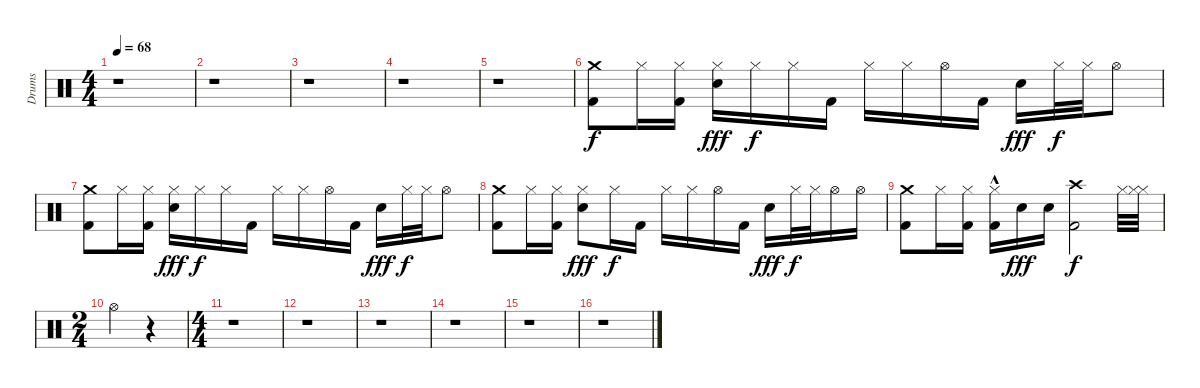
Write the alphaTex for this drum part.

\track ("Drums" "Drums") {instrument percussion}
\staff {score}
\articulation defaults
\ts (4 4)
\tempo 68
\clef neutral
\ks c
r.1{dy f} |
r.1 |
r.1 |
r.1 |
r.1 |
("Crash medium (hit)" "Kick (hit) 2").8 "Hi-Hat (closed)".16 ("Hi-Hat (closed)" "Kick (hit) 2").16 ("Hi-Hat (closed)" "Snare (hit) 2").16{dy fff} "Hi-Hat (closed)".16{dy f} "Hi-Hat (closed)".16 "Kick (hit) 2".16 "Hi-Hat (closed)".16 "Hi-Hat (closed)".16 "Hi-Hat (open)".16 "Kick (hit) 2".16 "Snare (hit) 2".16{dy fff} "Hi-Hat (closed)".32{dy f} "Hi-Hat (closed)".32 "Hi-Hat (open)".8 |
("Crash medium (hit)" "Kick (hit) 2").8 "Hi-Hat (closed)".16 ("Hi-Hat (closed)" "Kick (hit) 2").16 ("Hi-Hat (closed)" "Snare (hit) 2").16{dy fff} "Hi-Hat (closed)".16{dy f} "Hi-Hat (closed)".16 "Kick (hit) 2".16 "Hi-Hat (closed)".16 "Hi-Hat (closed)".16 "Hi-Hat (open)".16 "Kick (hit) 2".16 "Snare (hit) 2".16{dy fff} "Hi-Hat (closed)".32{dy f} "Hi-Hat (closed)".32 "Hi-Hat (open)".8 |
("Crash medium (hit)" "Kick (hit) 2").8 "Hi-Hat (closed)".16 ("Hi-Hat (closed)" "Kick (hit) 2").16 ("Hi-Hat (closed)" "Snare (hit) 2").8{dy fff} "Hi-Hat (closed)".16{dy f} "Kick (hit) 2".16 "Hi-Hat (closed)".16 "Hi-Hat (closed)".16 "Hi-Hat (open)".16 "Kick (hit) 2".16 "Snare (hit) 2".16{dy fff} "Hi-Hat (closed)".32{dy f} "Hi-Hat (closed)".32 "Hi-Hat (open)".16 "Hi-Hat (open)".16 |
("Crash medium (hit)" "Kick (hit) 2").8 "Hi-Hat (closed)".16 ("Hi-Hat (closed)" "Kick (hit) 2").16 ("Hi-Hat (closed)" "Kick (hit) 2"{hac}).16 "Snare (hit) 2".16{dy fff} "Snare (hit) 2".16 ("Crash high (hit)" "Kick (hit) 2").2{dy f} "Hi-Hat (closed)".32 ("Hi-Hat (closed)" "Hi-Hat (closed)").32 |
\ts (2 4)
"Hi-Hat (open)".4 r.4 |
\ts (4 4)
r.1 |
r.1 |
r.1 |
r.1 |
r.1 |
r.1
